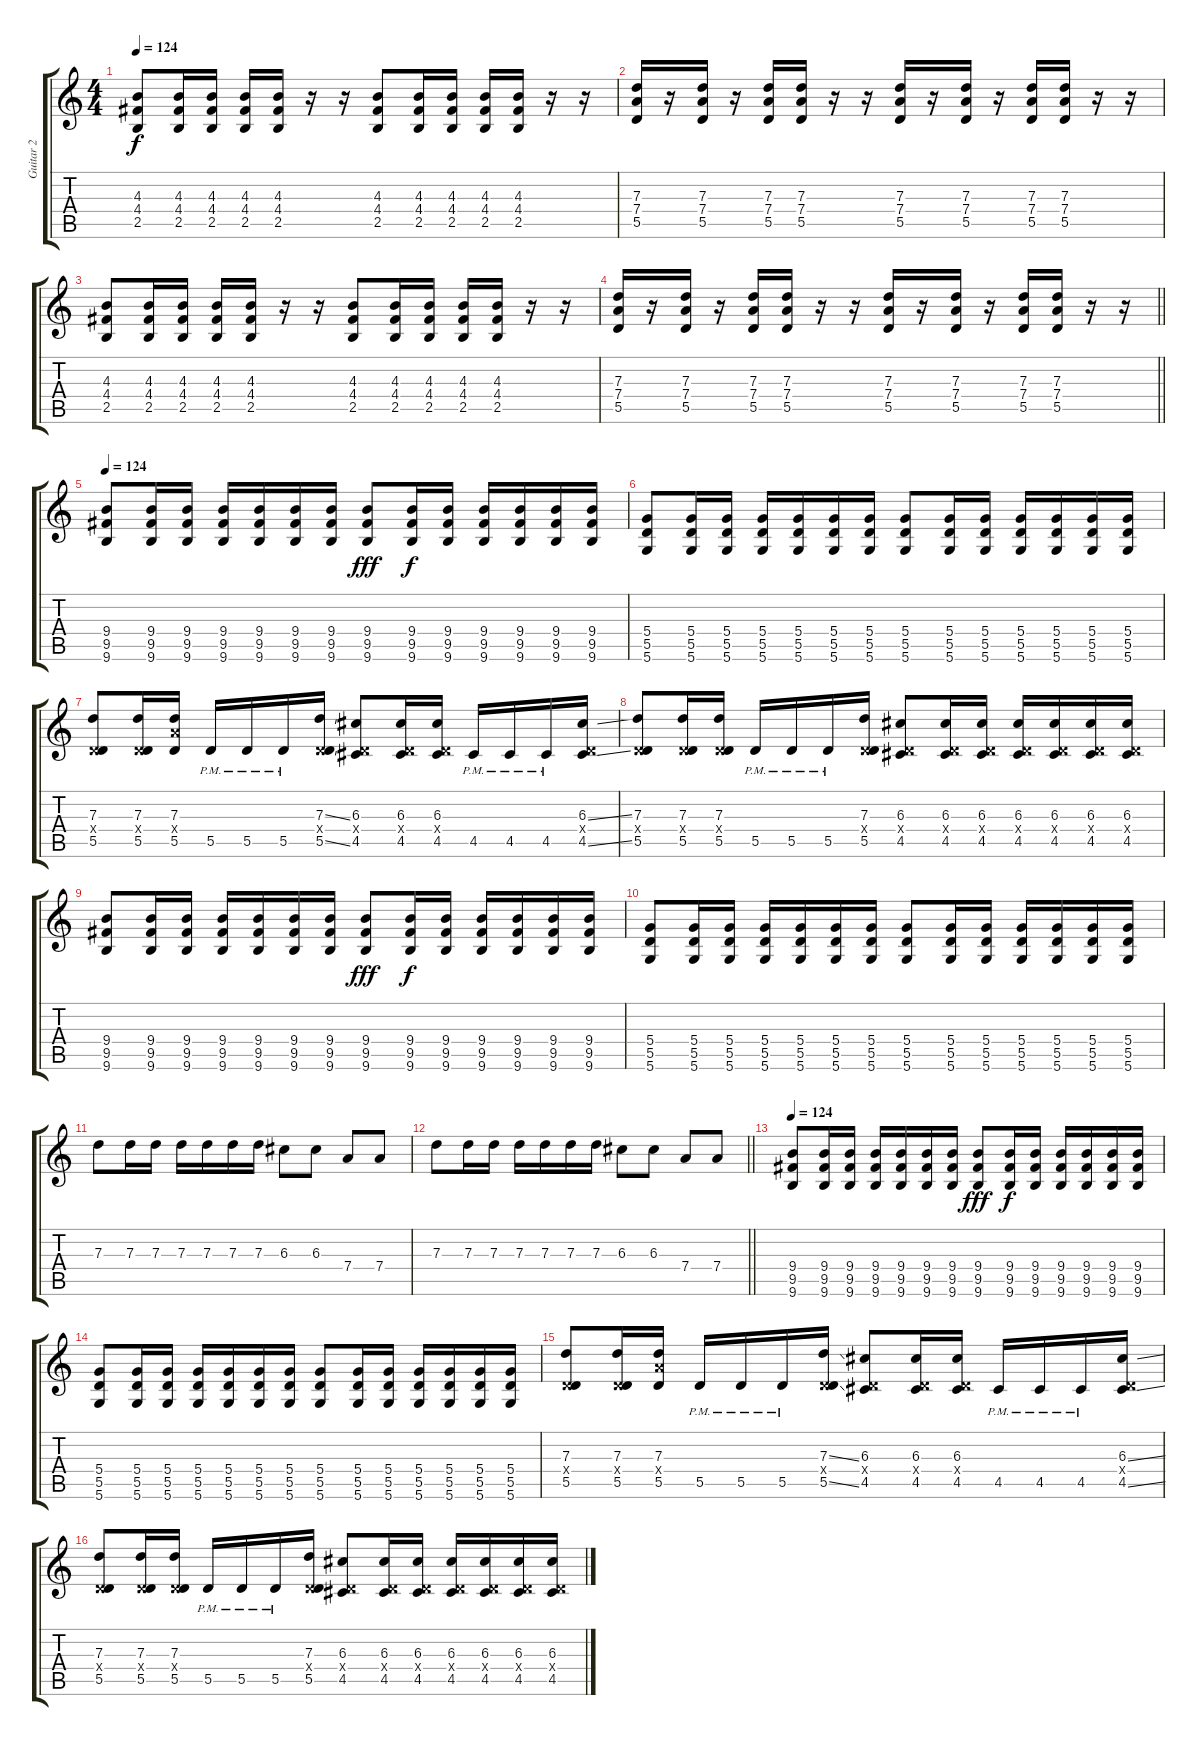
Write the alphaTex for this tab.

\track ("Guitar 2" "Guitar 2") {instrument distortionguitar}
\staff {score tabs}
\tuning (E4 B3 G3 D3 A2 D2) {hide}
\ts (4 4)
\section ("" "")
\tempo 124
\clef g2
\ks c
(4.3 4.4 2.5).8{dy f volume 13} (4.3 4.4 2.5).16 (4.3 4.4 2.5).16 (4.3 4.4 2.5).16 (4.3 4.4 2.5).16 r.16 r.16 (4.3 4.4 2.5).8 (4.3 4.4 2.5).16 (4.3 4.4 2.5).16 (4.3 4.4 2.5).16 (4.3 4.4 2.5).16 r.16 r.16 |
(7.3 7.4 5.5).16 r.16 (7.3 7.4 5.5).16 r.16 (7.3 7.4 5.5).16 (7.3 7.4 5.5).16 r.16 r.16 (7.3 7.4 5.5).16 r.16 (7.3 7.4 5.5).16 r.16 (7.3 7.4 5.5).16 (7.3 7.4 5.5).16 r.16 r.16 |
(4.3 4.4 2.5).8 (4.3 4.4 2.5).16 (4.3 4.4 2.5).16 (4.3 4.4 2.5).16 (4.3 4.4 2.5).16 r.16 r.16 (4.3 4.4 2.5).8 (4.3 4.4 2.5).16 (4.3 4.4 2.5).16 (4.3 4.4 2.5).16 (4.3 4.4 2.5).16 r.16 r.16 |
\barLineRight lightlight
(7.3 7.4 5.5).16 r.16 (7.3 7.4 5.5).16 r.16 (7.3 7.4 5.5).16 (7.3 7.4 5.5).16 r.16 r.16 (7.3 7.4 5.5).16 r.16 (7.3 7.4 5.5).16 r.16 (7.3 7.4 5.5).16 (7.3 7.4 5.5).16 r.16 r.16 |
\section ("" "")
\tempo 124
(9.4 9.5 9.6).8{volume 13} (9.4 9.5 9.6).16 (9.4 9.5 9.6).16 (9.4 9.5 9.6).16 (9.4 9.5 9.6).16 (9.4 9.5 9.6).16 (9.4 9.5 9.6).16 (9.4 9.5 9.6).8{dy fff} (9.4 9.5 9.6).16{dy f} (9.4 9.5 9.6).16 (9.4 9.5 9.6).16 (9.4 9.5 9.6).16 (9.4 9.5 9.6).16 (9.4 9.5 9.6).16 |
(5.4 5.5 5.6).8 (5.4 5.5 5.6).16 (5.4 5.5 5.6).16 (5.4 5.5 5.6).16 (5.4 5.5 5.6).16 (5.4 5.5 5.6).16 (5.4 5.5 5.6).16 (5.4 5.5 5.6).8 (5.4 5.5 5.6).16 (5.4 5.5 5.6).16 (5.4 5.5 5.6).16 (5.4 5.5 5.6).16 (5.4 5.5 5.6).16 (5.4 5.5 5.6).16 |
(7.3 0.4{x} 5.5).8 (7.3 0.4{x} 5.5).16 (7.3 7.4{x} 5.5).16 5.5{pm}.16 5.5{pm}.16 5.5{pm}.16 (7.3{ss} 0.4{x} 5.5{ss}).16 (6.3 0.4{x} 4.5).8 (6.3 0.4{x} 4.5).16 (6.3 0.4{x} 4.5).16 4.5{pm}.16 4.5{pm}.16 4.5{pm}.16 (6.3{ss} 0.4{x} 4.5{ss}).16 |
(7.3 0.4{x} 5.5).8 (7.3 0.4{x} 5.5).16 (7.3 0.4{x} 5.5).16 5.5{pm}.16 5.5{pm}.16 5.5{pm}.16 (7.3 0.4{x} 5.5).16 (6.3 0.4{x} 4.5).8 (6.3 0.4{x} 4.5).16 (6.3 0.4{x} 4.5).16 (6.3 0.4{x} 4.5).16 (6.3 0.4{x} 4.5).16 (6.3 0.4{x} 4.5).16 (6.3 0.4{x} 4.5).16 |
(9.4 9.5 9.6).8 (9.4 9.5 9.6).16 (9.4 9.5 9.6).16 (9.4 9.5 9.6).16 (9.4 9.5 9.6).16 (9.4 9.5 9.6).16 (9.4 9.5 9.6).16 (9.4 9.5 9.6).8{dy fff} (9.4 9.5 9.6).16{dy f} (9.4 9.5 9.6).16 (9.4 9.5 9.6).16 (9.4 9.5 9.6).16 (9.4 9.5 9.6).16 (9.4 9.5 9.6).16 |
(5.4 5.5 5.6).8 (5.4 5.5 5.6).16 (5.4 5.5 5.6).16 (5.4 5.5 5.6).16 (5.4 5.5 5.6).16 (5.4 5.5 5.6).16 (5.4 5.5 5.6).16 (5.4 5.5 5.6).8 (5.4 5.5 5.6).16 (5.4 5.5 5.6).16 (5.4 5.5 5.6).16 (5.4 5.5 5.6).16 (5.4 5.5 5.6).16 (5.4 5.5 5.6).16 |
7.3.8 7.3.16 7.3.16 7.3.16 7.3.16 7.3.16 7.3.16 6.3.8 6.3.8 7.4.8 7.4.8 |
\barLineRight lightlight
7.3.8 7.3.16 7.3.16 7.3.16 7.3.16 7.3.16 7.3.16 6.3.8 6.3.8 7.4.8 7.4.8 |
\tempo 124
(9.4 9.5 9.6).8{volume 13} (9.4 9.5 9.6).16 (9.4 9.5 9.6).16 (9.4 9.5 9.6).16 (9.4 9.5 9.6).16 (9.4 9.5 9.6).16 (9.4 9.5 9.6).16 (9.4 9.5 9.6).8{dy fff} (9.4 9.5 9.6).16{dy f} (9.4 9.5 9.6).16 (9.4 9.5 9.6).16 (9.4 9.5 9.6).16 (9.4 9.5 9.6).16 (9.4 9.5 9.6).16 |
(5.4 5.5 5.6).8 (5.4 5.5 5.6).16 (5.4 5.5 5.6).16 (5.4 5.5 5.6).16 (5.4 5.5 5.6).16 (5.4 5.5 5.6).16 (5.4 5.5 5.6).16 (5.4 5.5 5.6).8 (5.4 5.5 5.6).16 (5.4 5.5 5.6).16 (5.4 5.5 5.6).16 (5.4 5.5 5.6).16 (5.4 5.5 5.6).16 (5.4 5.5 5.6).16 |
(7.3 0.4{x} 5.5).8 (7.3 0.4{x} 5.5).16 (7.3 7.4{x} 5.5).16 5.5{pm}.16 5.5{pm}.16 5.5{pm}.16 (7.3{ss} 0.4{x} 5.5{ss}).16 (6.3 0.4{x} 4.5).8 (6.3 0.4{x} 4.5).16 (6.3 0.4{x} 4.5).16 4.5{pm}.16 4.5{pm}.16 4.5{pm}.16 (6.3{ss} 0.4{x} 4.5{ss}).16 |
(7.3 0.4{x} 5.5).8 (7.3 0.4{x} 5.5).16 (7.3 0.4{x} 5.5).16 5.5{pm}.16 5.5{pm}.16 5.5{pm}.16 (7.3 0.4{x} 5.5).16 (6.3 0.4{x} 4.5).8 (6.3 0.4{x} 4.5).16 (6.3 0.4{x} 4.5).16 (6.3 0.4{x} 4.5).16 (6.3 0.4{x} 4.5).16 (6.3 0.4{x} 4.5).16 (6.3 0.4{x} 4.5).16
